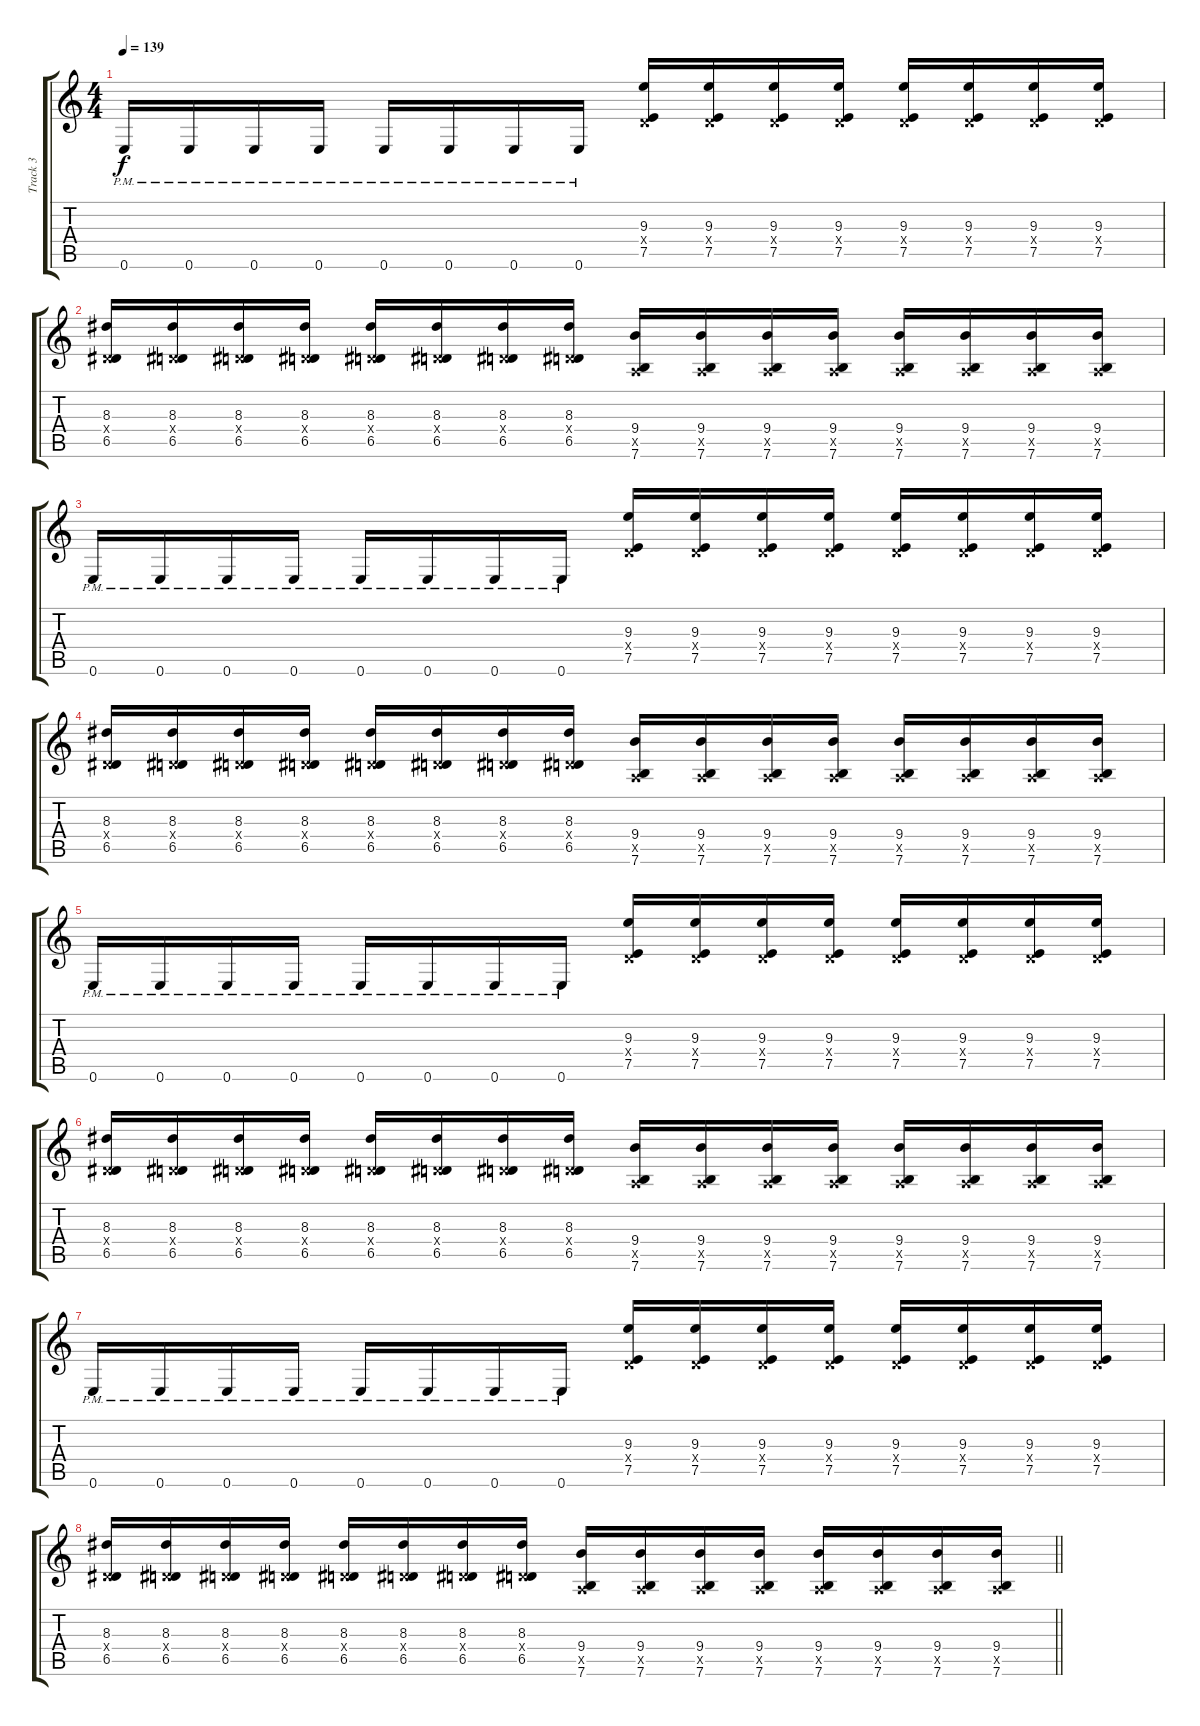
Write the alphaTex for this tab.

\track ("Track 3" "Track 3") {instrument overdrivenguitar}
\staff {score tabs}
\tuning (E4 B3 G3 D3 A2 E2) {hide}
\ts (4 4)
\tempo 139
\clef g2
\ks c
0.6{pm}.16{dy f} 0.6{pm}.16 0.6{pm}.16 0.6{pm}.16 0.6{pm}.16 0.6{pm}.16 0.6{pm}.16 0.6{pm}.16 (9.3 0.4{x} 7.5).16 (9.3 0.4{x} 7.5).16 (9.3 0.4{x} 7.5).16 (9.3 0.4{x} 7.5).16 (9.3 0.4{x} 7.5).16 (9.3 0.4{x} 7.5).16 (9.3 0.4{x} 7.5).16 (9.3 0.4{x} 7.5).16 |
(8.3 0.4{x} 6.5).16 (8.3 0.4{x} 6.5).16 (8.3 0.4{x} 6.5).16 (8.3 0.4{x} 6.5).16 (8.3 0.4{x} 6.5).16 (8.3 0.4{x} 6.5).16 (8.3 0.4{x} 6.5).16 (8.3 0.4{x} 6.5).16 (9.4 0.5{x} 7.6).16 (9.4 0.5{x} 7.6).16 (9.4 0.5{x} 7.6).16 (9.4 0.5{x} 7.6).16 (9.4 0.5{x} 7.6).16 (9.4 0.5{x} 7.6).16 (9.4 0.5{x} 7.6).16 (9.4 0.5{x} 7.6).16 |
0.6{pm}.16 0.6{pm}.16 0.6{pm}.16 0.6{pm}.16 0.6{pm}.16 0.6{pm}.16 0.6{pm}.16 0.6{pm}.16 (9.3 0.4{x} 7.5).16 (9.3 0.4{x} 7.5).16 (9.3 0.4{x} 7.5).16 (9.3 0.4{x} 7.5).16 (9.3 0.4{x} 7.5).16 (9.3 0.4{x} 7.5).16 (9.3 0.4{x} 7.5).16 (9.3 0.4{x} 7.5).16 |
(8.3 0.4{x} 6.5).16 (8.3 0.4{x} 6.5).16 (8.3 0.4{x} 6.5).16 (8.3 0.4{x} 6.5).16 (8.3 0.4{x} 6.5).16 (8.3 0.4{x} 6.5).16 (8.3 0.4{x} 6.5).16 (8.3 0.4{x} 6.5).16 (9.4 0.5{x} 7.6).16 (9.4 0.5{x} 7.6).16 (9.4 0.5{x} 7.6).16 (9.4 0.5{x} 7.6).16 (9.4 0.5{x} 7.6).16 (9.4 0.5{x} 7.6).16 (9.4 0.5{x} 7.6).16 (9.4 0.5{x} 7.6).16 |
0.6{pm}.16 0.6{pm}.16 0.6{pm}.16 0.6{pm}.16 0.6{pm}.16 0.6{pm}.16 0.6{pm}.16 0.6{pm}.16 (9.3 0.4{x} 7.5).16 (9.3 0.4{x} 7.5).16 (9.3 0.4{x} 7.5).16 (9.3 0.4{x} 7.5).16 (9.3 0.4{x} 7.5).16 (9.3 0.4{x} 7.5).16 (9.3 0.4{x} 7.5).16 (9.3 0.4{x} 7.5).16 |
(8.3 0.4{x} 6.5).16 (8.3 0.4{x} 6.5).16 (8.3 0.4{x} 6.5).16 (8.3 0.4{x} 6.5).16 (8.3 0.4{x} 6.5).16 (8.3 0.4{x} 6.5).16 (8.3 0.4{x} 6.5).16 (8.3 0.4{x} 6.5).16 (9.4 0.5{x} 7.6).16 (9.4 0.5{x} 7.6).16 (9.4 0.5{x} 7.6).16 (9.4 0.5{x} 7.6).16 (9.4 0.5{x} 7.6).16 (9.4 0.5{x} 7.6).16 (9.4 0.5{x} 7.6).16 (9.4 0.5{x} 7.6).16 |
0.6{pm}.16 0.6{pm}.16 0.6{pm}.16 0.6{pm}.16 0.6{pm}.16 0.6{pm}.16 0.6{pm}.16 0.6{pm}.16 (9.3 0.4{x} 7.5).16 (9.3 0.4{x} 7.5).16 (9.3 0.4{x} 7.5).16 (9.3 0.4{x} 7.5).16 (9.3 0.4{x} 7.5).16 (9.3 0.4{x} 7.5).16 (9.3 0.4{x} 7.5).16 (9.3 0.4{x} 7.5).16 |
\barLineRight lightlight
(8.3 0.4{x} 6.5).16 (8.3 0.4{x} 6.5).16 (8.3 0.4{x} 6.5).16 (8.3 0.4{x} 6.5).16 (8.3 0.4{x} 6.5).16 (8.3 0.4{x} 6.5).16 (8.3 0.4{x} 6.5).16 (8.3 0.4{x} 6.5).16 (9.4 0.5{x} 7.6).16 (9.4 0.5{x} 7.6).16 (9.4 0.5{x} 7.6).16 (9.4 0.5{x} 7.6).16 (9.4 0.5{x} 7.6).16 (9.4 0.5{x} 7.6).16 (9.4 0.5{x} 7.6).16 (9.4 0.5{x} 7.6).16
